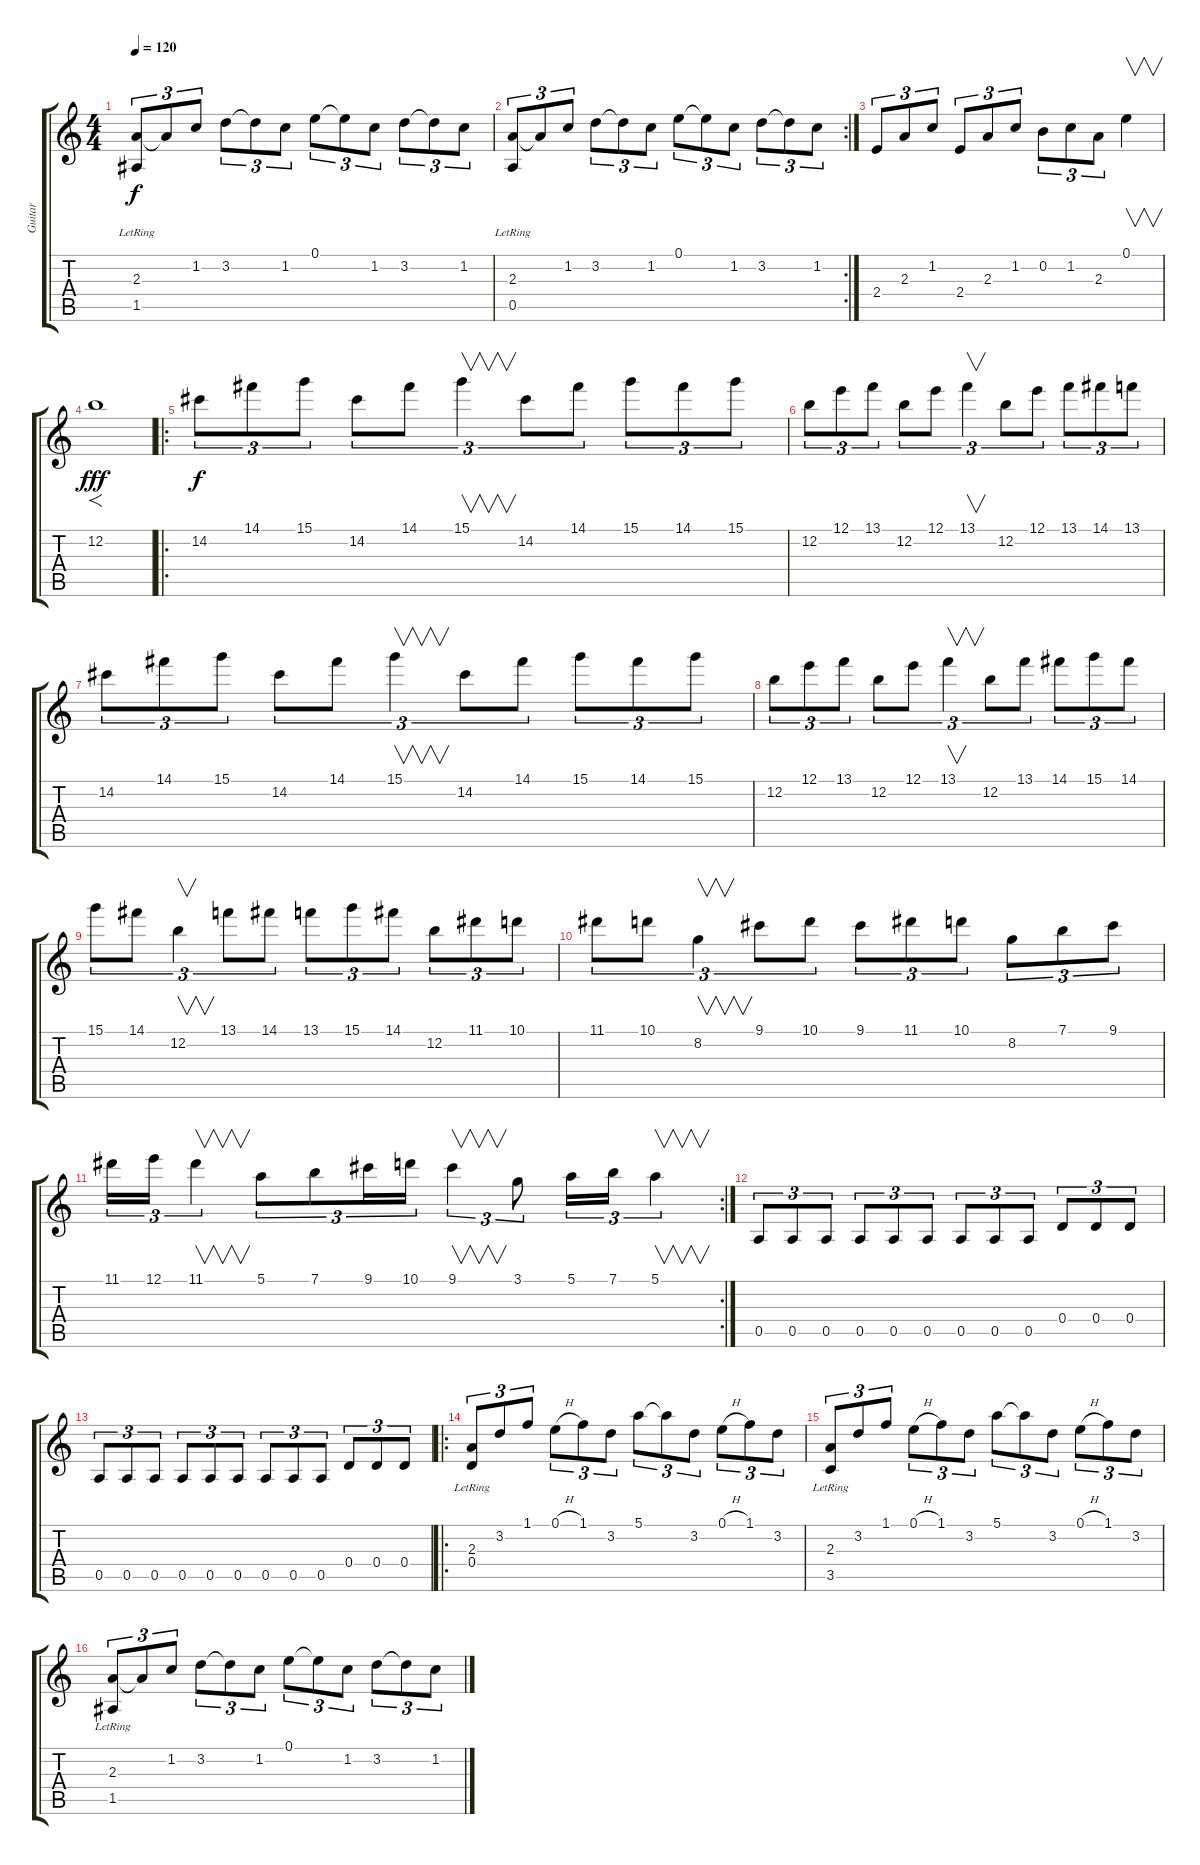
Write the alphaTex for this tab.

\track ("Guitar" "Guitar") {instrument overdrivenguitar}
\staff {score tabs}
\tuning (E4 B3 G3 D3 A2 E2) {hide}
\ts (4 4)
\tempo 120
\clef g2
\ks c
(2.3 1.5{lr}).8{tu (3 2) dy f} 2.3{t}.8{tu (3 2)} 1.2.8{tu (3 2)} 3.2.8{tu (3 2)} 3.2{t}.8{tu (3 2)} 1.2.8{tu (3 2)} 0.1.8{tu (3 2)} 0.1{t}.8{tu (3 2)} 1.2.8{tu (3 2)} 3.2.8{tu (3 2)} 3.2{t}.8{tu (3 2)} 1.2.8{tu (3 2)} |
\rc 2
(2.3 0.5{lr}).8{tu (3 2)} 2.3{t}.8{tu (3 2)} 1.2.8{tu (3 2)} 3.2.8{tu (3 2)} 3.2{t}.8{tu (3 2)} 1.2.8{tu (3 2)} 0.1.8{tu (3 2)} 0.1{t}.8{tu (3 2)} 1.2.8{tu (3 2)} 3.2.8{tu (3 2)} 3.2{t}.8{tu (3 2)} 1.2.8{tu (3 2)} |
2.4.8{tu (3 2)} 2.3.8{tu (3 2)} 1.2.8{tu (3 2)} 2.4.8{tu (3 2)} 2.3.8{tu (3 2)} 1.2.8{tu (3 2)} 0.2.8{tu (3 2)} 1.2.8{tu (3 2)} 2.3.8{tu (3 2)} 0.1.4{v} |
12.2.1{f dy fff} |
\ro
14.2.8{tu (3 2) dy f} 14.1.8{tu (3 2)} 15.1.8{tu (3 2)} 14.2.8{tu (3 2)} 14.1.8{tu (3 2)} 15.1.4{v tu (3 2)} 14.2.8{tu (3 2)} 14.1.8{tu (3 2)} 15.1.8{tu (3 2)} 14.1.8{tu (3 2)} 15.1.8{tu (3 2)} |
12.2.8{tu (3 2)} 12.1.8{tu (3 2)} 13.1.8{tu (3 2)} 12.2.8{tu (3 2)} 12.1.8{tu (3 2)} 13.1.4{v tu (3 2)} 12.2.8{tu (3 2)} 12.1.8{tu (3 2)} 13.1.8{tu (3 2)} 14.1.8{tu (3 2)} 13.1.8{tu (3 2)} |
14.2.8{tu (3 2)} 14.1.8{tu (3 2)} 15.1.8{tu (3 2)} 14.2.8{tu (3 2)} 14.1.8{tu (3 2)} 15.1.4{v tu (3 2)} 14.2.8{tu (3 2)} 14.1.8{tu (3 2)} 15.1.8{tu (3 2)} 14.1.8{tu (3 2)} 15.1.8{tu (3 2)} |
12.2.8{tu (3 2)} 12.1.8{tu (3 2)} 13.1.8{tu (3 2)} 12.2.8{tu (3 2)} 12.1.8{tu (3 2)} 13.1.4{v tu (3 2)} 12.2.8{tu (3 2)} 13.1.8{tu (3 2)} 14.1.8{tu (3 2)} 15.1.8{tu (3 2)} 14.1.8{tu (3 2)} |
15.1.8{tu (3 2)} 14.1.8{tu (3 2)} 12.2.4{v tu (3 2)} 13.1.8{tu (3 2)} 14.1.8{tu (3 2)} 13.1.8{tu (3 2)} 15.1.8{tu (3 2)} 14.1.8{tu (3 2)} 12.2.8{tu (3 2)} 11.1.8{tu (3 2)} 10.1.8{tu (3 2)} |
11.1.8{tu (3 2)} 10.1.8{tu (3 2)} 8.2.4{v tu (3 2)} 9.1.8{tu (3 2)} 10.1.8{tu (3 2)} 9.1.8{tu (3 2)} 11.1.8{tu (3 2)} 10.1.8{tu (3 2)} 8.2.8{tu (3 2)} 7.1.8{tu (3 2)} 9.1.8{tu (3 2)} |
\rc 2
11.1.16{tu (3 2)} 12.1.16{tu (3 2)} 11.1.4{v tu (3 2)} 5.1.8{tu (3 2)} 7.1.8{tu (3 2)} 9.1.16{tu (3 2)} 10.1.16{tu (3 2)} 9.1.4{v tu (3 2)} 3.1.8{tu (3 2)} 5.1.16{tu (3 2)} 7.1.16{tu (3 2)} 5.1.4{v tu (3 2)} |
0.5.8{tu (3 2)} 0.5.8{tu (3 2)} 0.5.8{tu (3 2)} 0.5.8{tu (3 2)} 0.5.8{tu (3 2)} 0.5.8{tu (3 2)} 0.5.8{tu (3 2)} 0.5.8{tu (3 2)} 0.5.8{tu (3 2)} 0.4.8{tu (3 2)} 0.4.8{tu (3 2)} 0.4.8{tu (3 2)} |
0.5.8{tu (3 2)} 0.5.8{tu (3 2)} 0.5.8{tu (3 2)} 0.5.8{tu (3 2)} 0.5.8{tu (3 2)} 0.5.8{tu (3 2)} 0.5.8{tu (3 2)} 0.5.8{tu (3 2)} 0.5.8{tu (3 2)} 0.4.8{tu (3 2)} 0.4.8{tu (3 2)} 0.4.8{tu (3 2)} |
\ro
(2.3 0.4{lr}).8{tu (3 2)} 3.2.8{tu (3 2)} 1.1.8{tu (3 2)} 0.1{h}.8{tu (3 2)} 1.1.8{tu (3 2)} 3.2.8{tu (3 2)} 5.1.8{tu (3 2)} 5.1{t}.8{tu (3 2)} 3.2.8{tu (3 2)} 0.1{h}.8{tu (3 2)} 1.1.8{tu (3 2)} 3.2.8{tu (3 2)} |
(2.3 3.5{lr}).8{tu (3 2)} 3.2.8{tu (3 2)} 1.1.8{tu (3 2)} 0.1{h}.8{tu (3 2)} 1.1.8{tu (3 2)} 3.2.8{tu (3 2)} 5.1.8{tu (3 2)} 5.1{t}.8{tu (3 2)} 3.2.8{tu (3 2)} 0.1{h}.8{tu (3 2)} 1.1.8{tu (3 2)} 3.2.8{tu (3 2)} |
(2.3 1.5{lr}).8{tu (3 2)} 2.3{t}.8{tu (3 2)} 1.2.8{tu (3 2)} 3.2.8{tu (3 2)} 3.2{t}.8{tu (3 2)} 1.2.8{tu (3 2)} 0.1.8{tu (3 2)} 0.1{t}.8{tu (3 2)} 1.2.8{tu (3 2)} 3.2.8{tu (3 2)} 3.2{t}.8{tu (3 2)} 1.2.8{tu (3 2)}
